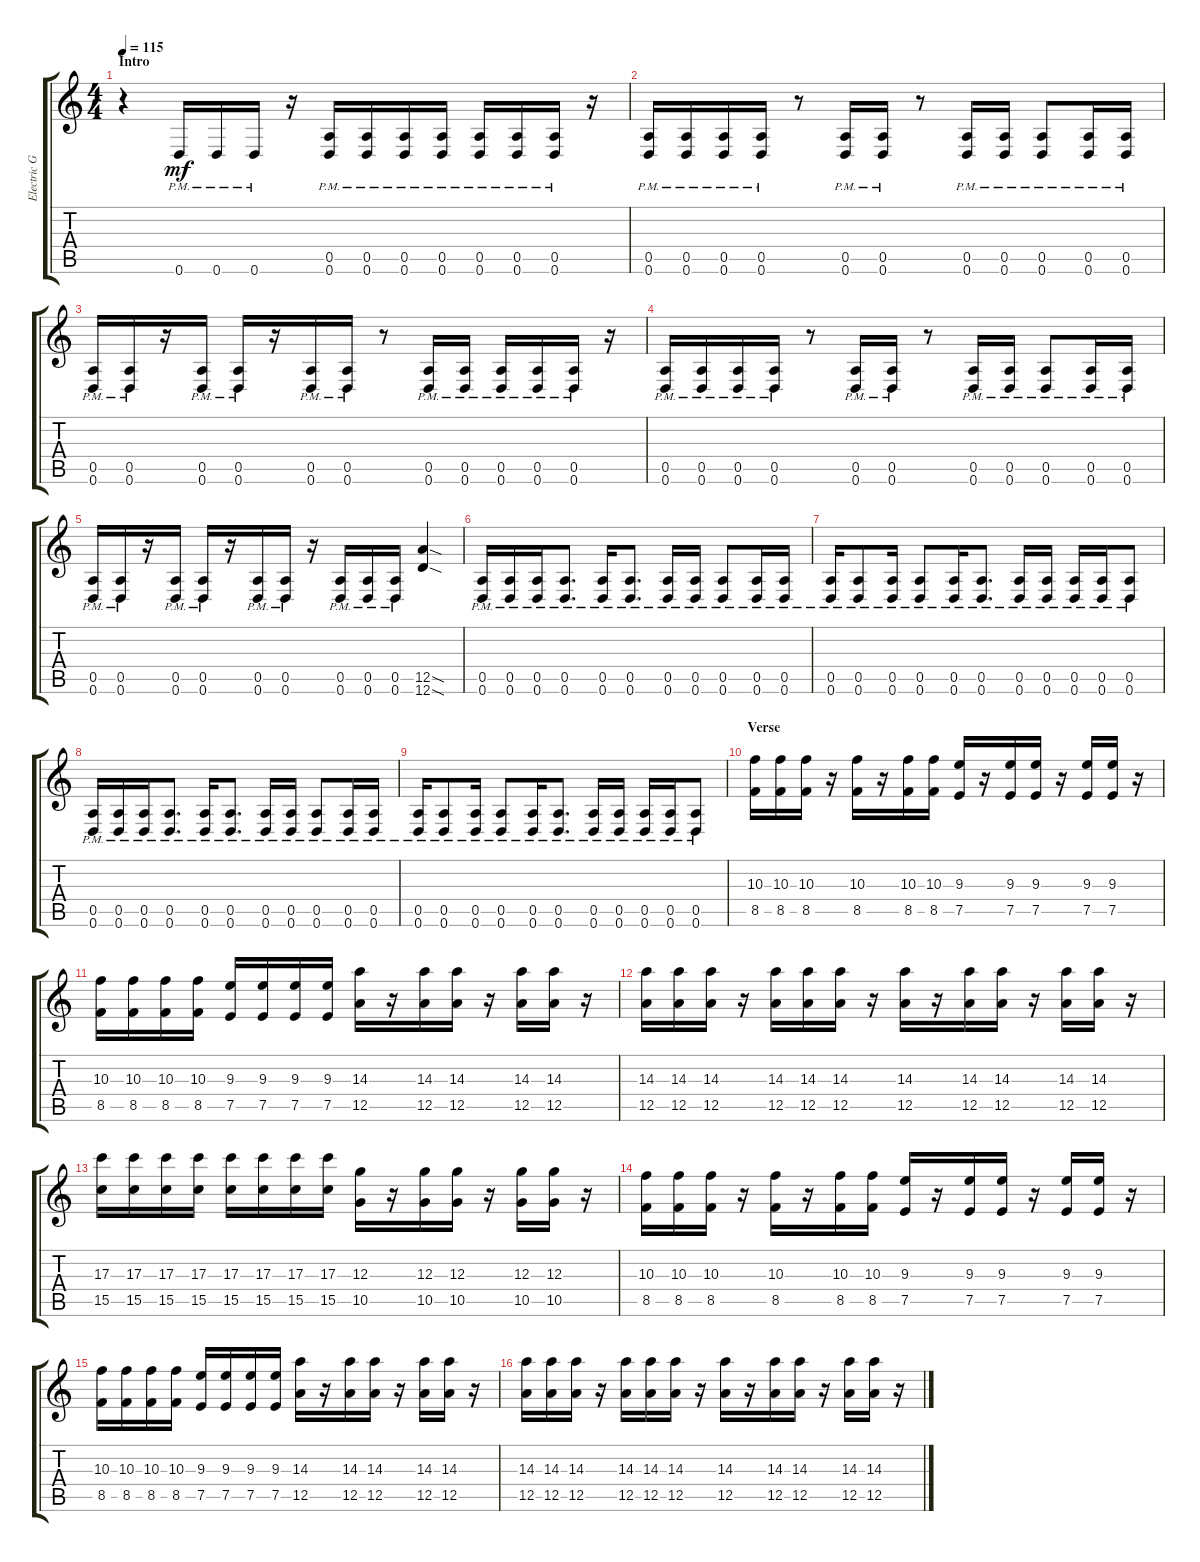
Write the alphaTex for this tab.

\track ("Electric Guitar" "Electric G") {instrument distortionguitar}
\staff {score tabs}
\tuning (E4 B3 G3 D3 A2 D2) {hide}
\ts (4 4)
\section ("" "Intro")
\tempo 115
\clef g2
\ks c
r.4{dy mf instrument distortionguitar} 0.6{pm}.16 0.6{pm}.16 0.6{pm}.16 r.16 (0.5 0.6{pm}).16 (0.5 0.6{pm}).16 (0.5 0.6{pm}).16 (0.5 0.6{pm}).16 (0.5 0.6{pm}).16 (0.5 0.6{pm}).16 (0.5 0.6{pm}).16 r.16 |
(0.5{pm} 0.6{pm}).16 (0.5{pm} 0.6{pm}).16 (0.5{pm} 0.6{pm}).16 (0.5{pm} 0.6{pm}).16 r.8 (0.5{pm} 0.6{pm}).16 (0.5{pm} 0.6{pm}).16 r.8 (0.5{pm} 0.6{pm}).16 (0.5{pm} 0.6{pm}).16 (0.5{pm} 0.6{pm}).8 (0.5{pm} 0.6{pm}).16 (0.5{pm} 0.6{pm}).16 |
(0.5{pm} 0.6{pm}).16 (0.5{pm} 0.6{pm}).16 r.16 (0.5{pm} 0.6{pm}).16 (0.5{pm} 0.6{pm}).16 r.16 (0.5{pm} 0.6{pm}).16 (0.5{pm} 0.6{pm}).16 r.8 (0.5{pm} 0.6{pm}).16 (0.5{pm} 0.6{pm}).16 (0.5{pm} 0.6{pm}).16 (0.5{pm} 0.6{pm}).16 (0.5{pm} 0.6{pm}).16 r.16 |
(0.5{pm} 0.6{pm}).16 (0.5{pm} 0.6{pm}).16 (0.5{pm} 0.6{pm}).16 (0.5{pm} 0.6{pm}).16 r.8 (0.5{pm} 0.6{pm}).16 (0.5{pm} 0.6{pm}).16 r.8 (0.5{pm} 0.6{pm}).16 (0.5{pm} 0.6{pm}).16 (0.5{pm} 0.6{pm}).8 (0.5{pm} 0.6{pm}).16 (0.5{pm} 0.6{pm}).16 |
(0.5{pm} 0.6{pm}).16 (0.5{pm} 0.6{pm}).16 r.16 (0.5{pm} 0.6{pm}).16 (0.5{pm} 0.6{pm}).16 r.16 (0.5{pm} 0.6{pm}).16 (0.5{pm} 0.6{pm}).16 r.16 (0.5{pm} 0.6{pm}).16 (0.5{pm} 0.6{pm}).16 (0.5{pm} 0.6{pm}).16 (12.5{sod} 12.6{sod}).4 |
(0.5{pm} 0.6{pm}).16 (0.5{pm} 0.6{pm}).16 (0.5{pm} 0.6{pm}).16 (0.5{pm} 0.6{pm}).8{d} (0.5{pm} 0.6{pm}).16 (0.5{pm} 0.6{pm}).8{d} (0.5{pm} 0.6{pm}).16 (0.5{pm} 0.6{pm}).16 (0.5{pm} 0.6{pm}).8 (0.5{pm} 0.6{pm}).16 (0.5{pm} 0.6{pm}).16 |
(0.5{pm} 0.6{pm}).16 (0.5{pm} 0.6{pm}).8 (0.5{pm} 0.6{pm}).16 (0.5{pm} 0.6{pm}).8 (0.5{pm} 0.6{pm}).16 (0.5{pm} 0.6{pm}).8{d} (0.5{pm} 0.6{pm}).16 (0.5{pm} 0.6{pm}).16 (0.5{pm} 0.6{pm}).16 (0.5{pm} 0.6{pm}).16 (0.5{pm} 0.6{pm}).8 |
(0.5{pm} 0.6{pm}).16 (0.5{pm} 0.6{pm}).16 (0.5{pm} 0.6{pm}).16 (0.5{pm} 0.6{pm}).8{d} (0.5{pm} 0.6{pm}).16 (0.5{pm} 0.6{pm}).8{d} (0.5{pm} 0.6{pm}).16 (0.5{pm} 0.6{pm}).16 (0.5{pm} 0.6{pm}).8 (0.5{pm} 0.6{pm}).16 (0.5{pm} 0.6{pm}).16 |
(0.5{pm} 0.6{pm}).16 (0.5{pm} 0.6{pm}).8 (0.5{pm} 0.6{pm}).16 (0.5{pm} 0.6{pm}).8 (0.5{pm} 0.6{pm}).16 (0.5{pm} 0.6{pm}).8{d} (0.5{pm} 0.6{pm}).16 (0.5{pm} 0.6{pm}).16 (0.5{pm} 0.6{pm}).16 (0.5{pm} 0.6{pm}).16 (0.5{pm} 0.6{pm}).8 |
\section ("" "Verse")
(10.3 8.5).16 (10.3 8.5).16 (10.3 8.5).16 r.16 (10.3 8.5).16 r.16 (10.3 8.5).16 (10.3 8.5).16 (9.3 7.5).16 r.16 (9.3 7.5).16 (9.3 7.5).16 r.16 (9.3 7.5).16 (9.3 7.5).16 r.16 |
(10.3 8.5).16 (10.3 8.5).16 (10.3 8.5).16 (10.3 8.5).16 (9.3 7.5).16 (9.3 7.5).16 (9.3 7.5).16 (9.3 7.5).16 (14.3 12.5).16 r.16 (14.3 12.5).16 (14.3 12.5).16 r.16 (14.3 12.5).16 (14.3 12.5).16 r.16 |
(14.3 12.5).16 (14.3 12.5).16 (14.3 12.5).16 r.16 (14.3 12.5).16 (14.3 12.5).16 (14.3 12.5).16 r.16 (14.3 12.5).16 r.16 (14.3 12.5).16 (14.3 12.5).16 r.16 (14.3 12.5).16 (14.3 12.5).16 r.16 |
(17.3 15.5).16 (17.3 15.5).16 (17.3 15.5).16 (17.3 15.5).16 (17.3 15.5).16 (17.3 15.5).16 (17.3 15.5).16 (17.3 15.5).16 (12.3 10.5).16 r.16 (12.3 10.5).16 (12.3 10.5).16 r.16 (12.3 10.5).16 (12.3 10.5).16 r.16 |
(10.3 8.5).16 (10.3 8.5).16 (10.3 8.5).16 r.16 (10.3 8.5).16 r.16 (10.3 8.5).16 (10.3 8.5).16 (9.3 7.5).16 r.16 (9.3 7.5).16 (9.3 7.5).16 r.16 (9.3 7.5).16 (9.3 7.5).16 r.16 |
(10.3 8.5).16 (10.3 8.5).16 (10.3 8.5).16 (10.3 8.5).16 (9.3 7.5).16 (9.3 7.5).16 (9.3 7.5).16 (9.3 7.5).16 (14.3 12.5).16 r.16 (14.3 12.5).16 (14.3 12.5).16 r.16 (14.3 12.5).16 (14.3 12.5).16 r.16 |
(14.3 12.5).16 (14.3 12.5).16 (14.3 12.5).16 r.16 (14.3 12.5).16 (14.3 12.5).16 (14.3 12.5).16 r.16 (14.3 12.5).16 r.16 (14.3 12.5).16 (14.3 12.5).16 r.16 (14.3 12.5).16 (14.3 12.5).16 r.16
